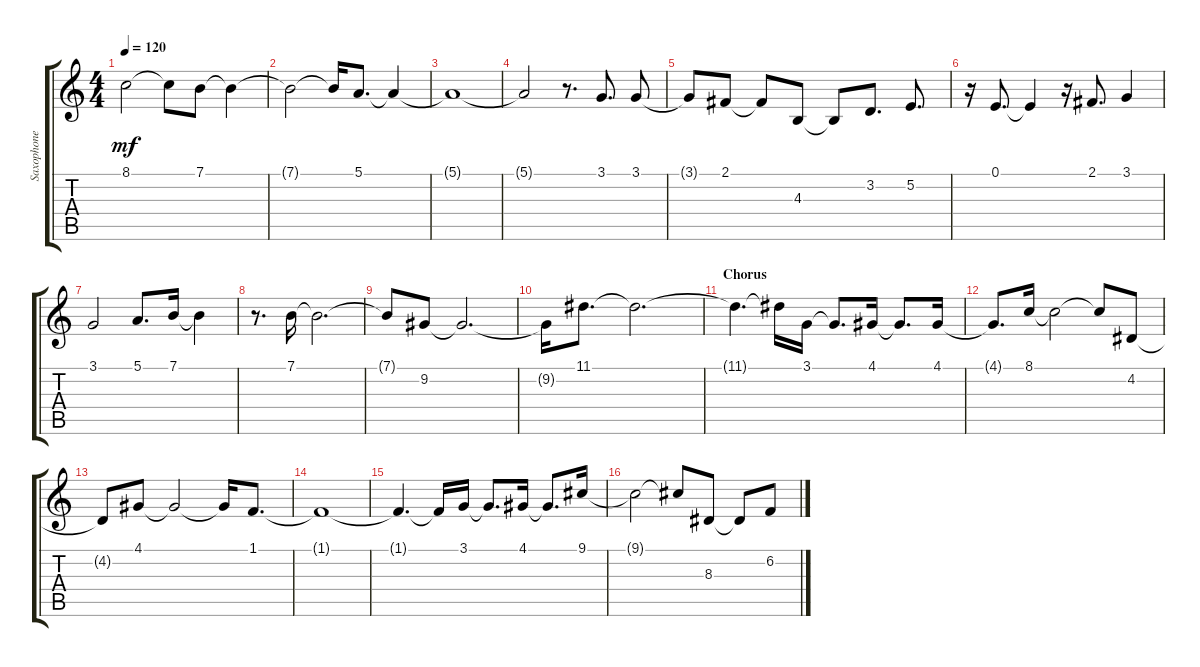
\track ("Saxophone : Alto in Eb" "Saxophone ") {instrument altosax}
\staff {score tabs}
\tuning (E4 B3 G3 D3 A2 E2) {hide}
\ts (4 4)
\tempo 120
\clef g2
\ks aminor
8.1{t}.2{dy mf} 8.1{t}.8 7.1.8 7.1{t}.4 |
7.1{t}.2 7.1{t}.16 5.1.8{d} 5.1{t}.4 |
5.1{t}.1 |
5.1{t}.2 r.8{d} 3.1.8{d} 3.1.8 |
3.1{t}.8 2.1.8 2.1{t}.8 4.3.8 4.3{t}.8 3.2.8{d} 5.2.8{d} |
r.16 0.1.8{d} 0.1{t}.4 r.16 2.1.8{d} 3.1.4 |
3.1.2 5.1.8{d} 7.1.16 7.1{t}.4 |
r.8{d} 7.1.16 7.1{t}.2{d} |
7.1{t}.8 9.2.8 9.2{t}.2{d} |
9.2{t}.16 11.1.8{d} 11.1{t}.2{d} |
\section ("" "Chorus")
11.1{t}.4{d} 11.1{t}.16 3.1.16 3.1{t}.8{d} 4.1.16 4.1{t}.8{d} 4.1.16 |
4.1{t}.8{d} 8.1.16 8.1{t}.2 8.1{t}.8 4.2.8 |
4.2{t}.8 4.1.8 4.1{t}.2 4.1{t}.16 1.1.8{d} |
1.1{t}.1 |
1.1{t}.4{d} 1.1{t}.16 3.1.16 3.1{t}.8{d} 4.1.16 4.1{t}.8{d} 9.1.16 |
9.1{t}.2 9.1{t}.8 8.3.8 8.3{t}.8 6.2.8
